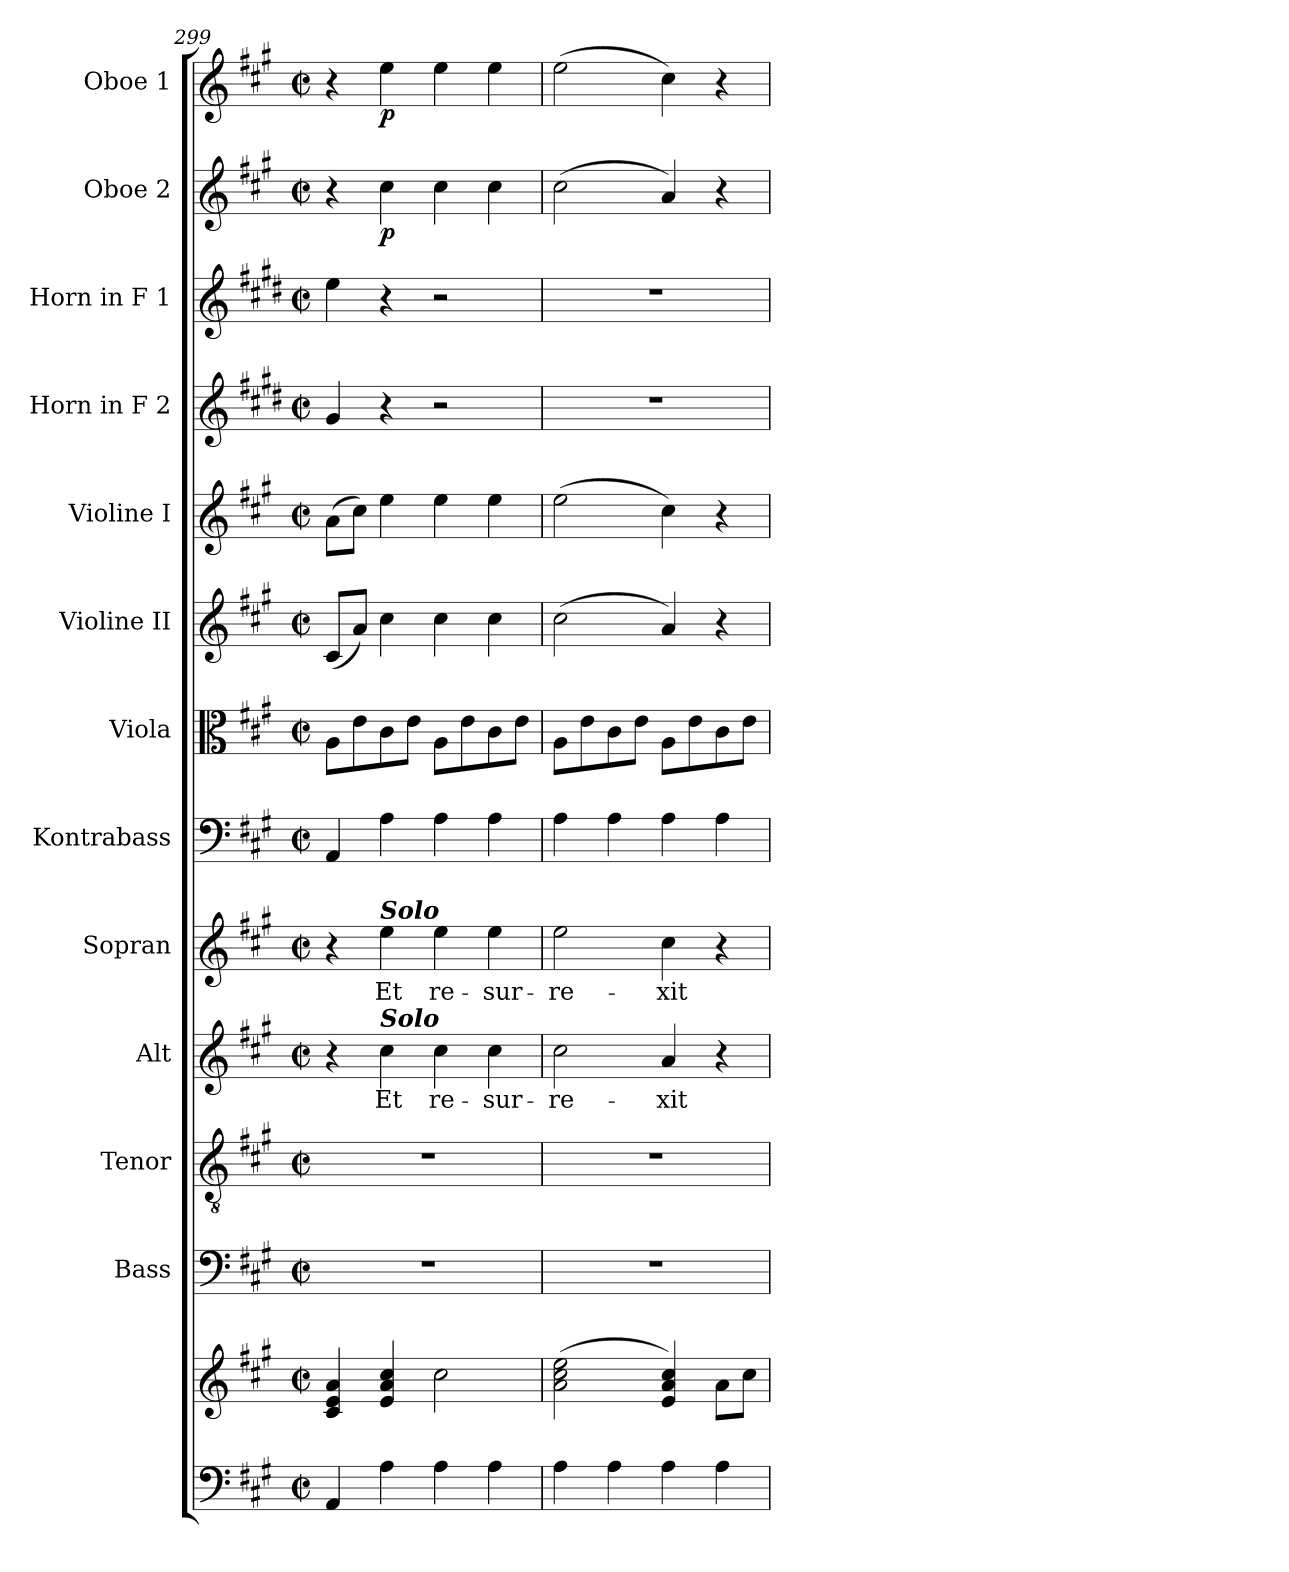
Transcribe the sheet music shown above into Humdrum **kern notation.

**kern	**kern	**kern	**kern	**kern	**text	**kern	**text	**kern	**kern	**kern	**kern	**kern	**kern	**kern	**dynam	**kern	**dynam
*part13	*part13	*part12	*part11	*part10	*part10	*part9	*part9	*part8	*part7	*part6	*part5	*part4	*part3	*part2	*part2	*part1	*part1
*staff14	*staff13	*staff12	*staff11	*staff10	*staff10	*staff9	*staff9	*staff8	*staff7	*staff6	*staff5	*staff4	*staff3	*staff2	*staff2	*staff1	*staff1
*	*	*I"Bass	*I"Tenor	*I"Alt	*	*I"Sopran	*	*I"Kontrabass	*I"Viola	*I"Violine II	*I"Violine I	*I"Horn in F 2	*I"Horn in F 1	*I"Oboe 2	*	*I"Oboe 1	*
*	*	*I'B.	*I'T.	*I'A.	*	*I'S.	*	*I'Kb.	*I'Vla.	*I'Vl. II	*I'Vl. I	*	*	*I'Ob.. 2	*	*I'Ob. 1	*
!!LO:PB:g=z
*clefF4	*clefG2	*clefF4	*clefGv2	*clefG2	*	*clefG2	*	*clefF4	*clefC3	*clefG2	*clefG2	*clefG2	*clefG2	*clefG2	*	*clefG2	*
*	*	*	*	*	*	*	*	*ITrd7c12	*	*	*	*ITrd4c7	*ITrd4c7	*	*	*	*
*k[f#c#g#]	*k[f#c#g#]	*k[f#c#g#]	*k[f#c#g#]	*k[f#c#g#]	*	*k[f#c#g#]	*	*k[f#c#g#]	*k[f#c#g#]	*k[f#c#g#]	*k[f#c#g#]	*k[f#c#g#]	*k[f#c#g#]	*k[f#c#g#]	*	*k[f#c#g#]	*
*A:	*A:	*A:	*A:	*A:	*	*A:	*	*A:	*A:	*A:	*A:	*A:	*A:	*A:	*	*A:	*
*M2/2	*M2/2	*M2/2	*M2/2	*M2/2	*	*M2/2	*	*M2/2	*M2/2	*M2/2	*M2/2	*M2/2	*M2/2	*M2/2	*	*M2/2	*
*met(c|)	*met(c|)	*met(c|)	*met(c|)	*met(c|)	*	*met(c|)	*	*met(c|)	*met(c|)	*met(c|)	*met(c|)	*met(c|)	*met(c|)	*met(c|)	*	*met(c|)	*
=299	=299	=299	=299	=299	=299	=299	=299	=299	=299	=299	=299	=299	=299	=299	=299	=299	=299
4AA/	4c#/ 4e/ 4a/	1r	1r	4r	.	4r	.	4AAA/	8A\L	(<8c#/L	(>8a\L	4c#/	4a\	4r	.	4r	.
.	.	.	.	.	.	.	.	.	8e\	8a/J)	8cc#\J)	.	.	.	.	.	.
!	!	!	!	!	!	!LO:TX:a:Bi:t=Solo	!	!	!	!	!	!	!	!	!	!	!
!	!	!	!	!LO:TX:a:Bi:t=Solo	!	!	!	!	!	!	!	!	!	!	!	!	!
!	!	!	!	!	!LO:LY:b	!	!LO:LY:b	!	!	!	!	!	!	!	!LO:DY:b	!	!LO:DY:b
4A\	4e/ 4a/ 4cc#/	.	.	4cc#\	Et	4ee\	Et	4AA\	8c#\	4cc#\	4ee\	4r	4r	4cc#\	p	4ee\	p
.	.	.	.	.	.	.	.	.	8e\J	.	.	.	.	.	.	.	.
!	!	!	!	!	!LO:LY:b	!	!LO:LY:b	!	!	!	!	!	!	!	!	!	!
4A\	2cc#\	.	.	4cc#\	re-	4ee\	re-	4AA\	8A\L	4cc#\	4ee\	2r	2r	4cc#\	.	4ee\	.
.	.	.	.	.	.	.	.	.	8e\	.	.	.	.	.	.	.	.
!	!	!	!	!	!LO:LY:b	!	!LO:LY:b	!	!	!	!	!	!	!	!	!	!
4A\	.	.	.	4cc#\	-sur-	4ee\	-sur-	4AA\	8c#\	4cc#\	4ee\	.	.	4cc#\	.	4ee\	.
.	.	.	.	.	.	.	.	.	8e\J	.	.	.	.	.	.	.	.
=300	=300	=300	=300	=300	=300	=300	=300	=300	=300	=300	=300	=300	=300	=300	=300	=300	=300
!	!	!	!	!	!LO:LY:b	!	!LO:LY:b	!	!	!	!	!	!	!	!	!	!
4A\	(>2a\ 2cc#\ 2ee\	1r	1r	2cc#\	-re-	2ee\	-re-	4AA\	8A\L	(>2cc#\	(>2ee\	1r	1r	(>2cc#\	.	(>2ee\	.
.	.	.	.	.	.	.	.	.	8e\	.	.	.	.	.	.	.	.
4A\	.	.	.	.	.	.	.	4AA\	8c#\	.	.	.	.	.	.	.	.
.	.	.	.	.	.	.	.	.	8e\J	.	.	.	.	.	.	.	.
!	!	!	!	!	!LO:LY:b	!	!LO:LY:b	!	!	!	!	!	!	!	!	!	!
4A\	4e/ 4a/ 4cc#/)	.	.	4a/	-xit	4cc#\	-xit	4AA\	8A\L	4a/)	4cc#\)	.	.	4a/)	.	4cc#\)	.
.	.	.	.	.	.	.	.	.	8e\	.	.	.	.	.	.	.	.
4A\	8a\L	.	.	4r	.	4r	.	4AA\	8c#\	4r	4r	.	.	4r	.	4r	.
.	8cc#\J	.	.	.	.	.	.	.	8e\J	.	.	.	.	.	.	.	.
=	=	=	=	=	=	=	=	=	=	=	=	=	=	=	=	=	=
*-	*-	*-	*-	*-	*-	*-	*-	*-	*-	*-	*-	*-	*-	*-	*-	*-	*-
